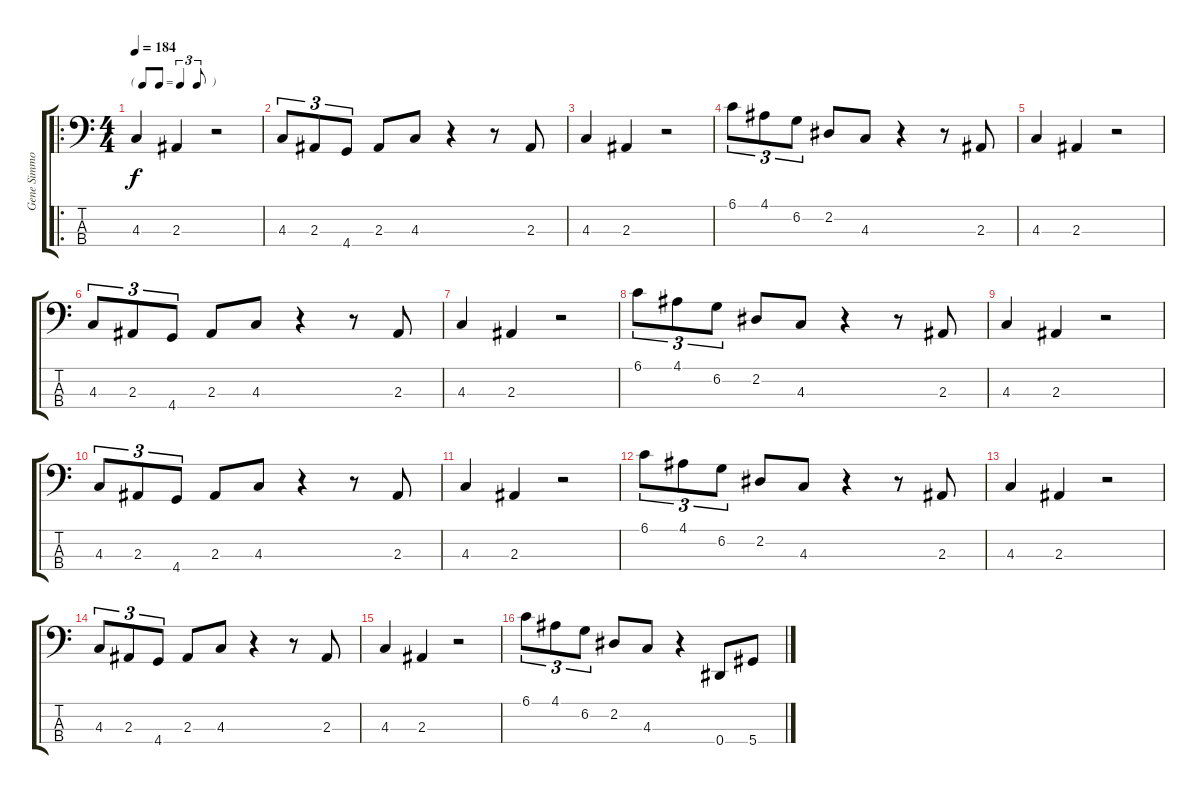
\track ("Gene Simmons" "Gene Simmo") {instrument electricbassfinger}
\staff {score tabs}
\tuning (Gb2 Db2 Ab1 Eb1) {hide}
\ro
\ts (4 4)
\tf triplet8th
\tempo 184
\clef f4
\ks c
4.3.4{dy f} 2.3.4 r.2 |
4.3.8{tu (3 2)} 2.3.8{tu (3 2)} 4.4.8{tu (3 2)} 2.3.8 4.3.8 r.4 r.8 2.3.8 |
4.3.4 2.3.4 r.2 |
6.1.8{tu (3 2)} 4.1.8{tu (3 2)} 6.2.8{tu (3 2)} 2.2.8 4.3.8 r.4 r.8 2.3.8 |
4.3.4 2.3.4 r.2 |
4.3.8{tu (3 2)} 2.3.8{tu (3 2)} 4.4.8{tu (3 2)} 2.3.8 4.3.8 r.4 r.8 2.3.8 |
4.3.4 2.3.4 r.2 |
6.1.8{tu (3 2)} 4.1.8{tu (3 2)} 6.2.8{tu (3 2)} 2.2.8 4.3.8 r.4 r.8 2.3.8 |
4.3.4 2.3.4 r.2 |
4.3.8{tu (3 2)} 2.3.8{tu (3 2)} 4.4.8{tu (3 2)} 2.3.8 4.3.8 r.4 r.8 2.3.8 |
4.3.4 2.3.4 r.2 |
6.1.8{tu (3 2)} 4.1.8{tu (3 2)} 6.2.8{tu (3 2)} 2.2.8 4.3.8 r.4 r.8 2.3.8 |
4.3.4 2.3.4 r.2 |
4.3.8{tu (3 2)} 2.3.8{tu (3 2)} 4.4.8{tu (3 2)} 2.3.8 4.3.8 r.4 r.8 2.3.8 |
4.3.4 2.3.4 r.2 |
6.1.8{tu (3 2)} 4.1.8{tu (3 2)} 6.2.8{tu (3 2)} 2.2.8 4.3.8 r.4 0.4.8 5.4.8
